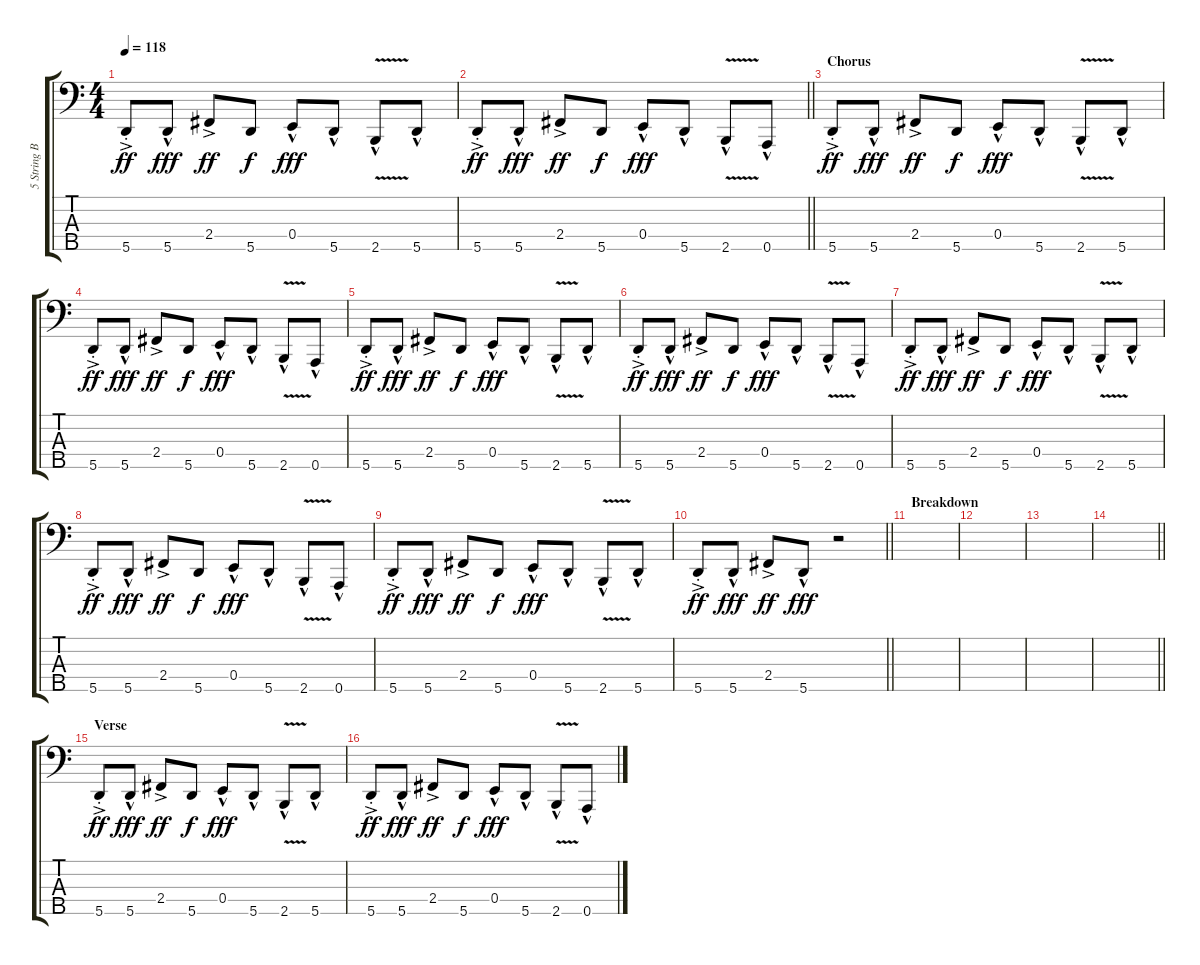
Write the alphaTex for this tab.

\track ("5 String Bass" "5 String B") {instrument synthbass1}
\staff {score tabs}
\tuning (G2 D2 A1 E1 A0) {hide}
\ts (4 4)
\tempo 118
\clef f4
\ks c
5.5{ac st}.8{dy ff} 5.5{hac}.8{dy fff} 2.4{ac}.8{dy ff} 5.5.8{dy f} 0.4{hac}.8{dy fff} 5.5{hac}.8 2.5{v hac}.8 5.5{hac}.8 |
\barLineRight lightlight
5.5{ac st}.8{dy ff} 5.5{hac}.8{dy fff} 2.4{ac}.8{dy ff} 5.5.8{dy f} 0.4{hac}.8{dy fff} 5.5{hac}.8 2.5{v hac}.8 0.5{hac}.8 |
\section ("" "Chorus")
5.5{ac st}.8{dy ff} 5.5{hac}.8{dy fff} 2.4{ac}.8{dy ff} 5.5.8{dy f} 0.4{hac}.8{dy fff} 5.5{hac}.8 2.5{v hac}.8 5.5{hac}.8 |
5.5{ac st}.8{dy ff} 5.5{hac}.8{dy fff} 2.4{ac}.8{dy ff} 5.5.8{dy f} 0.4{hac}.8{dy fff} 5.5{hac}.8 2.5{v hac}.8 0.5{hac}.8 |
5.5{ac st}.8{dy ff} 5.5{hac}.8{dy fff} 2.4{ac}.8{dy ff} 5.5.8{dy f} 0.4{hac}.8{dy fff} 5.5{hac}.8 2.5{v hac}.8 5.5{hac}.8 |
5.5{ac st}.8{dy ff} 5.5{hac}.8{dy fff} 2.4{ac}.8{dy ff} 5.5.8{dy f} 0.4{hac}.8{dy fff} 5.5{hac}.8 2.5{v hac}.8 0.5{hac}.8 |
5.5{ac st}.8{dy ff} 5.5{hac}.8{dy fff} 2.4{ac}.8{dy ff} 5.5.8{dy f} 0.4{hac}.8{dy fff} 5.5{hac}.8 2.5{v hac}.8 5.5{hac}.8 |
5.5{ac st}.8{dy ff} 5.5{hac}.8{dy fff} 2.4{ac}.8{dy ff} 5.5.8{dy f} 0.4{hac}.8{dy fff} 5.5{hac}.8 2.5{v hac}.8 0.5{hac}.8 |
5.5{ac st}.8{dy ff} 5.5{hac}.8{dy fff} 2.4{ac}.8{dy ff} 5.5.8{dy f} 0.4{hac}.8{dy fff} 5.5{hac}.8 2.5{v hac}.8 5.5{hac}.8 |
\barLineRight lightlight
5.5{ac st}.8{dy ff} 5.5{hac}.8{dy fff} 2.4{ac}.8{dy ff} 5.5{hac}.8{dy fff} r.2 |
\section ("" "Breakdown")
|
|
|
\barLineRight lightlight
|
\section ("" "Verse")
5.5{ac st}.8{dy ff} 5.5{hac}.8{dy fff} 2.4{ac}.8{dy ff} 5.5.8{dy f} 0.4{hac}.8{dy fff} 5.5{hac}.8 2.5{v hac}.8 5.5{hac}.8 |
5.5{ac st}.8{dy ff} 5.5{hac}.8{dy fff} 2.4{ac}.8{dy ff} 5.5.8{dy f} 0.4{hac}.8{dy fff} 5.5{hac}.8 2.5{v hac}.8 0.5{hac}.8
